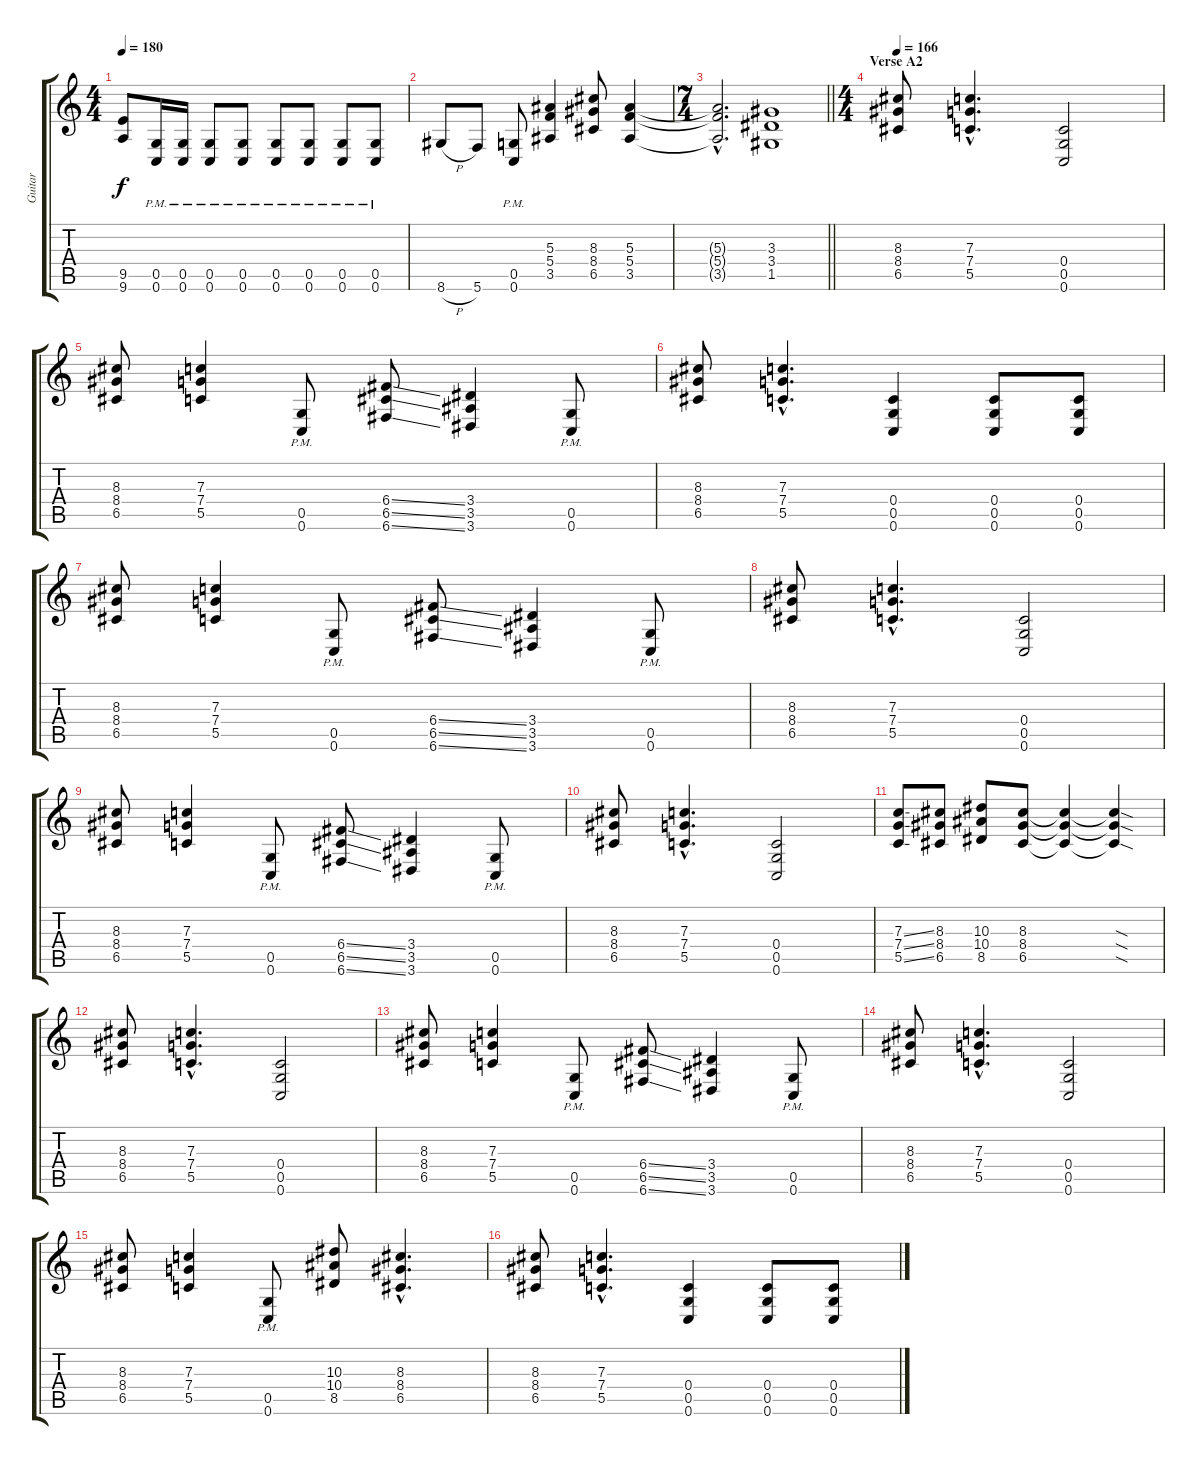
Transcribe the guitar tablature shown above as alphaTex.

\track ("Guitar" "Guitar") {instrument distortionguitar}
\staff {score tabs}
\tuning (D4 A3 F3 C3 G2 C2) {hide}
\ts (4 4)
\tempo 180
\clef g2
\ks c
(9.5{t} 9.6{t}).8{dy f} (0.5{pm} 0.6{pm}).16 (0.5{pm} 0.6{pm}).16 (0.5{pm} 0.6{pm}).8 (0.5{pm} 0.6{pm}).8 (0.5{pm} 0.6{pm}).8 (0.5{pm} 0.6{pm}).8 (0.5{pm} 0.6{pm}).8 (0.5{pm} 0.6{pm}).8 |
8.6{h}.8 5.6.8 (0.5{pm} 0.6{pm}).8 (5.3 5.4 3.5).4 (8.3 8.4 6.5).8 (5.3 5.4 3.5).4 |
\ts (7 4)
\barLineRight lightlight
(5.3{hac t} 5.4{hac t} 3.5{hac t}).2{d} (3.3 3.4 1.5).1 |
\ts (4 4)
\section ("" "Verse A2")
\tempo 166
(8.3 8.4 6.5).8 (7.3{hac} 7.4{hac} 5.5{hac}).4{d} (0.4 0.5 0.6).2 |
(8.3 8.4 6.5).8 (7.3 7.4 5.5).4 (0.5{pm} 0.6{pm}).8 (6.4{ss} 6.5{ss} 6.6{ss}).8 (3.4 3.5 3.6).4 (0.5{pm} 0.6{pm}).8 |
(8.3 8.4 6.5).8 (7.3{hac} 7.4{hac} 5.5{hac}).4{d} (0.4 0.5 0.6).4 (0.4 0.5 0.6).8 (0.4 0.5 0.6).8 |
(8.3 8.4 6.5).8 (7.3 7.4 5.5).4 (0.5{pm} 0.6{pm}).8 (6.4{ss} 6.5{ss} 6.6{ss}).8 (3.4 3.5 3.6).4 (0.5{pm} 0.6{pm}).8 |
(8.3 8.4 6.5).8 (7.3{hac} 7.4{hac} 5.5{hac}).4{d} (0.4 0.5 0.6).2 |
(8.3 8.4 6.5).8 (7.3 7.4 5.5).4 (0.5{pm} 0.6{pm}).8 (6.4{ss} 6.5{ss} 6.6{ss}).8 (3.4 3.5 3.6).4 (0.5{pm} 0.6{pm}).8 |
(8.3 8.4 6.5).8 (7.3{hac} 7.4{hac} 5.5{hac}).4{d} (0.4 0.5 0.6).2 |
(7.3{ss} 7.4{ss} 5.5{ss}).8 (8.3 8.4 6.5).8 (10.3 10.4 8.5).8 (8.3 8.4 6.5).8 (8.3{t} 8.4{t} 6.5{t}).4 (8.3{sod t} 8.4{sod t} 6.5{sod t}).4 |
(8.3 8.4 6.5).8 (7.3{hac} 7.4{hac} 5.5{hac}).4{d} (0.4 0.5 0.6).2 |
(8.3 8.4 6.5).8 (7.3 7.4 5.5).4 (0.5{pm} 0.6{pm}).8 (6.4{ss} 6.5{ss} 6.6{ss}).8 (3.4 3.5 3.6).4 (0.5{pm} 0.6{pm}).8 |
(8.3 8.4 6.5).8 (7.3{hac} 7.4{hac} 5.5{hac}).4{d} (0.4 0.5 0.6).2 |
(8.3 8.4 6.5).8 (7.3 7.4 5.5).4 (0.5{pm} 0.6{pm}).8 (10.3 10.4 8.5).8 (8.3{hac} 8.4{hac} 6.5{hac}).4{d} |
(8.3 8.4 6.5).8 (7.3{hac} 7.4{hac} 5.5{hac}).4{d} (0.4 0.5 0.6).4 (0.4 0.5 0.6).8 (0.4 0.5 0.6).8
